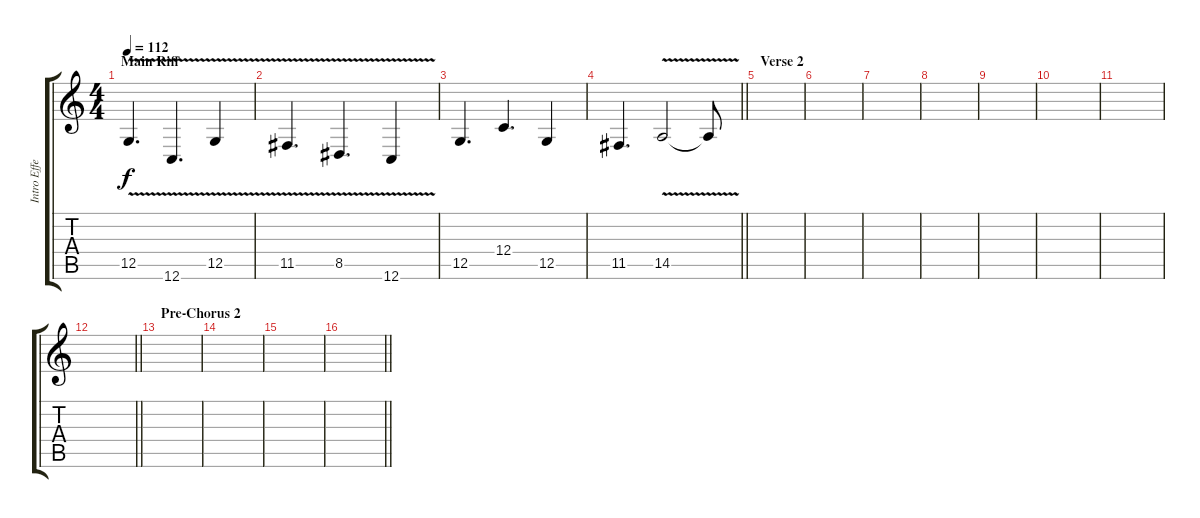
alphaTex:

\track ("Intro Effects" "Intro Effe") {instrument fx7echoes}
\staff {score tabs}
\tuning (D4 A3 F3 C3 G2 C2) {hide}
\ts (4 4)
\section ("" "Main Riff")
\tempo 112
\clef g2
\ks c
12.5{v}.4{d dy f} 12.6{v}.4{d} 12.5{v}.4 |
11.5{v}.4{d} 8.5{v}.4{d} 12.6{v}.4 |
12.5.4{d} 12.4.4{d} 12.5.4 |
\barLineRight lightlight
11.5.4{d} 14.5{v}.2 14.5{t}.8 |
\section ("" "Verse 2")
|
|
|
|
|
|
|
\barLineRight lightlight
|
\section ("" "Pre-Chorus 2")
|
|
|
\barLineRight lightlight
